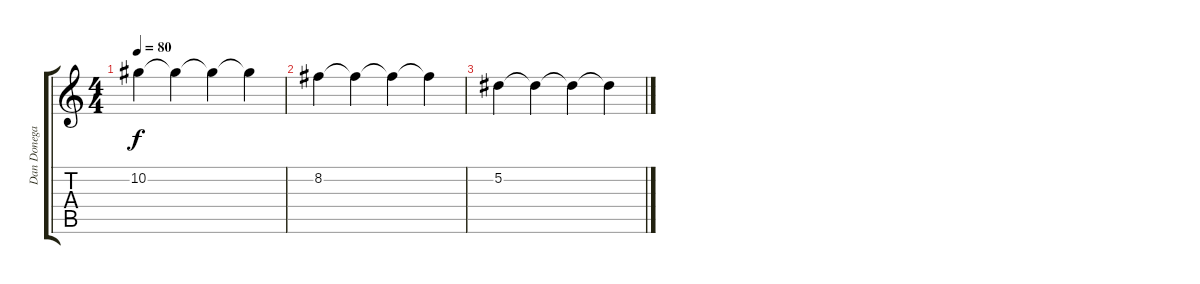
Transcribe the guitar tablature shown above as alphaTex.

\track ("Dan Donegan (Guitar 3)" "Dan Donega") {instrument distortionguitar}
\staff {score tabs}
\tuning (Eb4 Bb3 Gb3 Db3 Ab2 Db2) {hide}
\ts (4 4)
\tempo 80
\clef g2
\ks c
10.2.4{dy f} 10.2{t}.4 10.2{t}.4 10.2{t}.4 |
8.2.4 8.2{t}.4 8.2{t}.4 8.2{t}.4 |
5.2.4 5.2{t}.4 5.2{t}.4 5.2{t}.4
